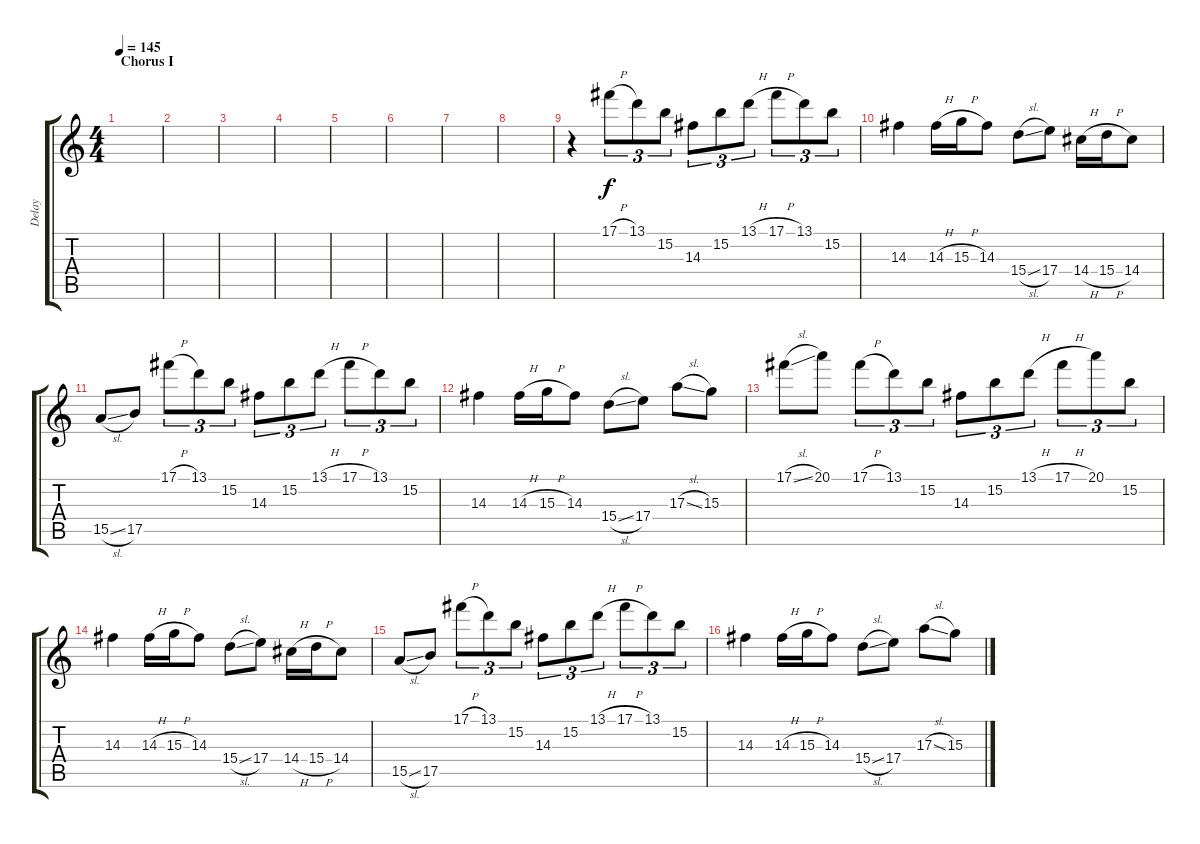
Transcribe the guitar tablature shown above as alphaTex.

\track ("Delay" "Delay") {instrument distortionguitar}
\staff {score tabs}
\tuning (Db4 Ab3 E3 B2 Gb2 B1) {hide}
\ts (4 4)
\section ("" "Chorus I")
\tempo 145
\clef g2
\ks c
|
|
|
|
|
|
|
|
r.4 17.1{h}.8{tu (3 2)} 13.1.8{tu (3 2)} 15.2.8{tu (3 2)} 14.3.8{tu (3 2)} 15.2.8{tu (3 2)} 13.1{h}.8{tu (3 2)} 17.1{h}.8{tu (3 2)} 13.1.8{tu (3 2)} 15.2.8{tu (3 2)} |
14.3.4 14.3{h}.16 15.3{h}.16 14.3.8 15.4{sl}.8 17.4.8 14.4{h}.16 15.4{h}.16 14.4.8 |
15.5{sl}.8 17.5.8 17.1{h}.8{tu (3 2)} 13.1.8{tu (3 2)} 15.2.8{tu (3 2)} 14.3.8{tu (3 2)} 15.2.8{tu (3 2)} 13.1{h}.8{tu (3 2)} 17.1{h}.8{tu (3 2)} 13.1.8{tu (3 2)} 15.2.8{tu (3 2)} |
14.3.4 14.3{h}.16 15.3{h}.16 14.3.8 15.4{sl}.8 17.4.8 17.3{sl}.8 15.3.8 |
17.1{sl}.8{volume 12} 20.1.8 17.1{h}.8{tu (3 2)} 13.1.8{tu (3 2)} 15.2.8{tu (3 2)} 14.3.8{tu (3 2)} 15.2.8{tu (3 2)} 13.1{h}.8{tu (3 2)} 17.1{h}.8{tu (3 2)} 20.1.8{tu (3 2)} 15.2.8{tu (3 2)} |
14.3.4 14.3{h}.16 15.3{h}.16 14.3.8 15.4{sl}.8 17.4.8 14.4{h}.16 15.4{h}.16 14.4.8 |
15.5{sl}.8 17.5.8 17.1{h}.8{tu (3 2)} 13.1.8{tu (3 2)} 15.2.8{tu (3 2)} 14.3.8{tu (3 2)} 15.2.8{tu (3 2)} 13.1{h}.8{tu (3 2)} 17.1{h}.8{tu (3 2)} 13.1.8{tu (3 2)} 15.2.8{tu (3 2)} |
14.3.4 14.3{h}.16 15.3{h}.16 14.3.8 15.4{sl}.8 17.4.8 17.3{sl}.8 15.3.8
